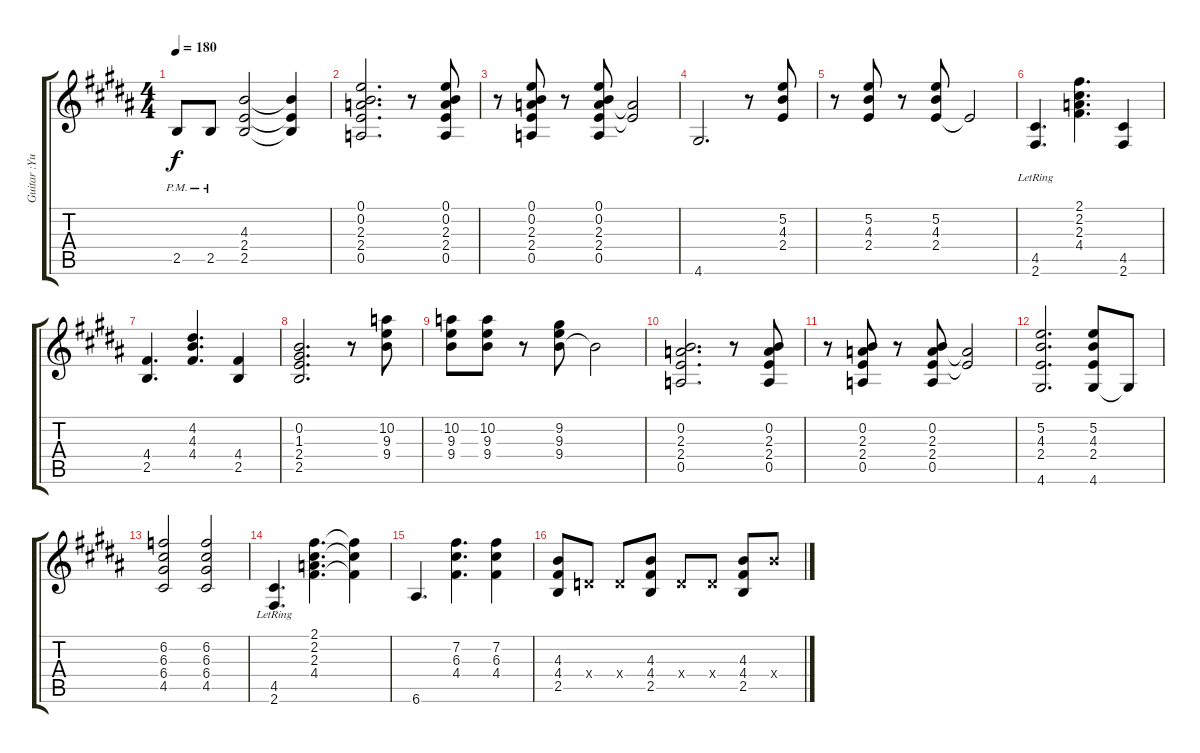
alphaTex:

\track ("Guitar :Yui" "Guitar :Yu") {instrument distortionguitar}
\staff {score tabs}
\tuning (E4 B3 G3 D3 A2 E2) {hide}
\ts (4 4)
\tempo 180
\clef g2
\ks b
2.5{pm}.8{dy f} 2.5{pm}.8 (4.3 2.4 2.5).2 (4.3{t} 2.4{t} 2.5{t}).4 |
(0.1 0.2 2.3 2.4 0.5).2{d} r.8 (0.1 0.2 2.3 2.4 0.5).8 |
r.8 (0.1 0.2 2.3 2.4 0.5).8 r.8 (0.1 0.2 2.3 2.4 0.5).8 (2.3{t} 2.4{t}).2 |
4.6.2{d} r.8 (5.2 4.3 2.4).8 |
r.8 (5.2 4.3 2.4).8 r.8 (5.2 4.3 2.4).8 2.4{t}.2 |
(4.5{lr} 2.6{lr}).4{d} (2.1 2.2 2.3 4.4).4{d} (4.5 2.6).4 |
(4.4 2.5).4{d} (4.2 4.3 4.4).4{d} (4.4 2.5).4 |
(0.2 1.3 2.4 2.5).2{d} r.8 (10.2 9.3 9.4).8 |
(10.2 9.3 9.4).8 (10.2 9.3 9.4).8 r.8 (9.2 9.3 9.4).8 9.4{t}.2 |
(0.2 2.3 2.4 0.5).2{d} r.8 (0.2 2.3 2.4 0.5).8 |
r.8 (0.2 2.3 2.4 0.5).8 r.8 (0.2 2.3 2.4 0.5).8 (2.3{t} 2.4{t}).2 |
(5.2 4.3 2.4 4.6).2{d} (5.2 4.3 2.4 4.6).8 4.6{t}.8 |
(6.2 6.3 6.4 4.5).2 (6.2 6.3 6.4 4.5).2 |
(4.5{lr} 2.6{lr}).4{d} (2.1 2.2 2.3 4.4).4{d} (2.1{t} 2.2{t} 4.4{t}).4 |
6.6.4{d} (7.2 6.3 4.4).4{d} (7.2 6.3 4.4).4 |
(4.3 4.4 2.5).8 0.4{x}.8 0.4{x}.8 (4.3 4.4 2.5).8 0.4{x}.8 0.4{x}.8 (4.3 4.4 2.5).8 9.4{x}.8
